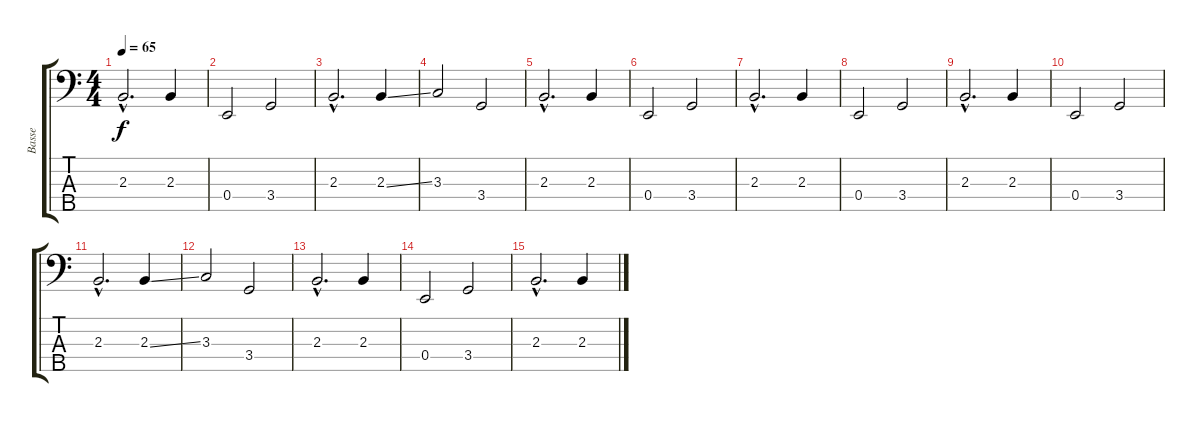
\track ("Basse" "Basse") {instrument fretlessbass}
\staff {score tabs}
\tuning (G2 D2 A1 E1 B0) {hide}
\ts (4 4)
\tempo 65
\clef f4
\ks c
2.3{hac}.2{d dy f} 2.3.4 |
0.4.2 3.4.2 |
2.3{hac}.2{d} 2.3{ss}.4 |
3.3.2 3.4.2 |
2.3{hac}.2{d} 2.3.4 |
0.4.2 3.4.2 |
2.3{hac}.2{d} 2.3.4 |
0.4.2 3.4.2 |
2.3{hac}.2{d} 2.3.4 |
0.4.2 3.4.2 |
2.3{hac}.2{d} 2.3{ss}.4 |
3.3.2 3.4.2 |
2.3{hac}.2{d} 2.3.4 |
0.4.2 3.4.2 |
2.3{hac}.2{d} 2.3.4
